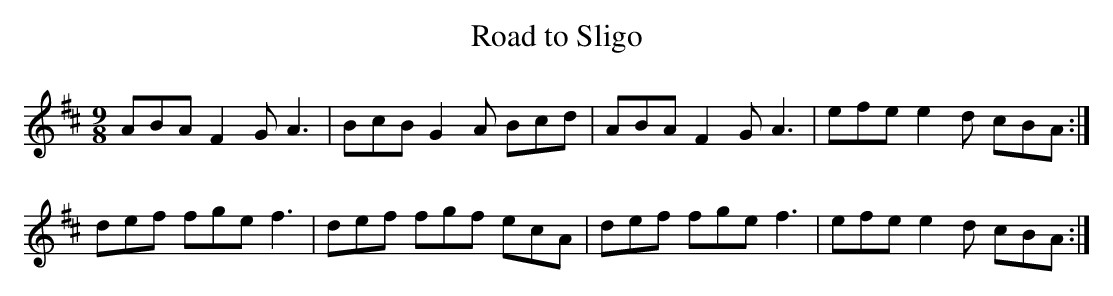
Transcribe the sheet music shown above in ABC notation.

X:1
T: Road to Sligo
L: 1/8
M: 9/8
K: D
ABA F2 G A3|BcB G2 A Bcd|ABA F2 G A3|efe e2 d cBA :|
def fge f3|def fgf ecA|def fge f3|efe e2 d cBA :|
